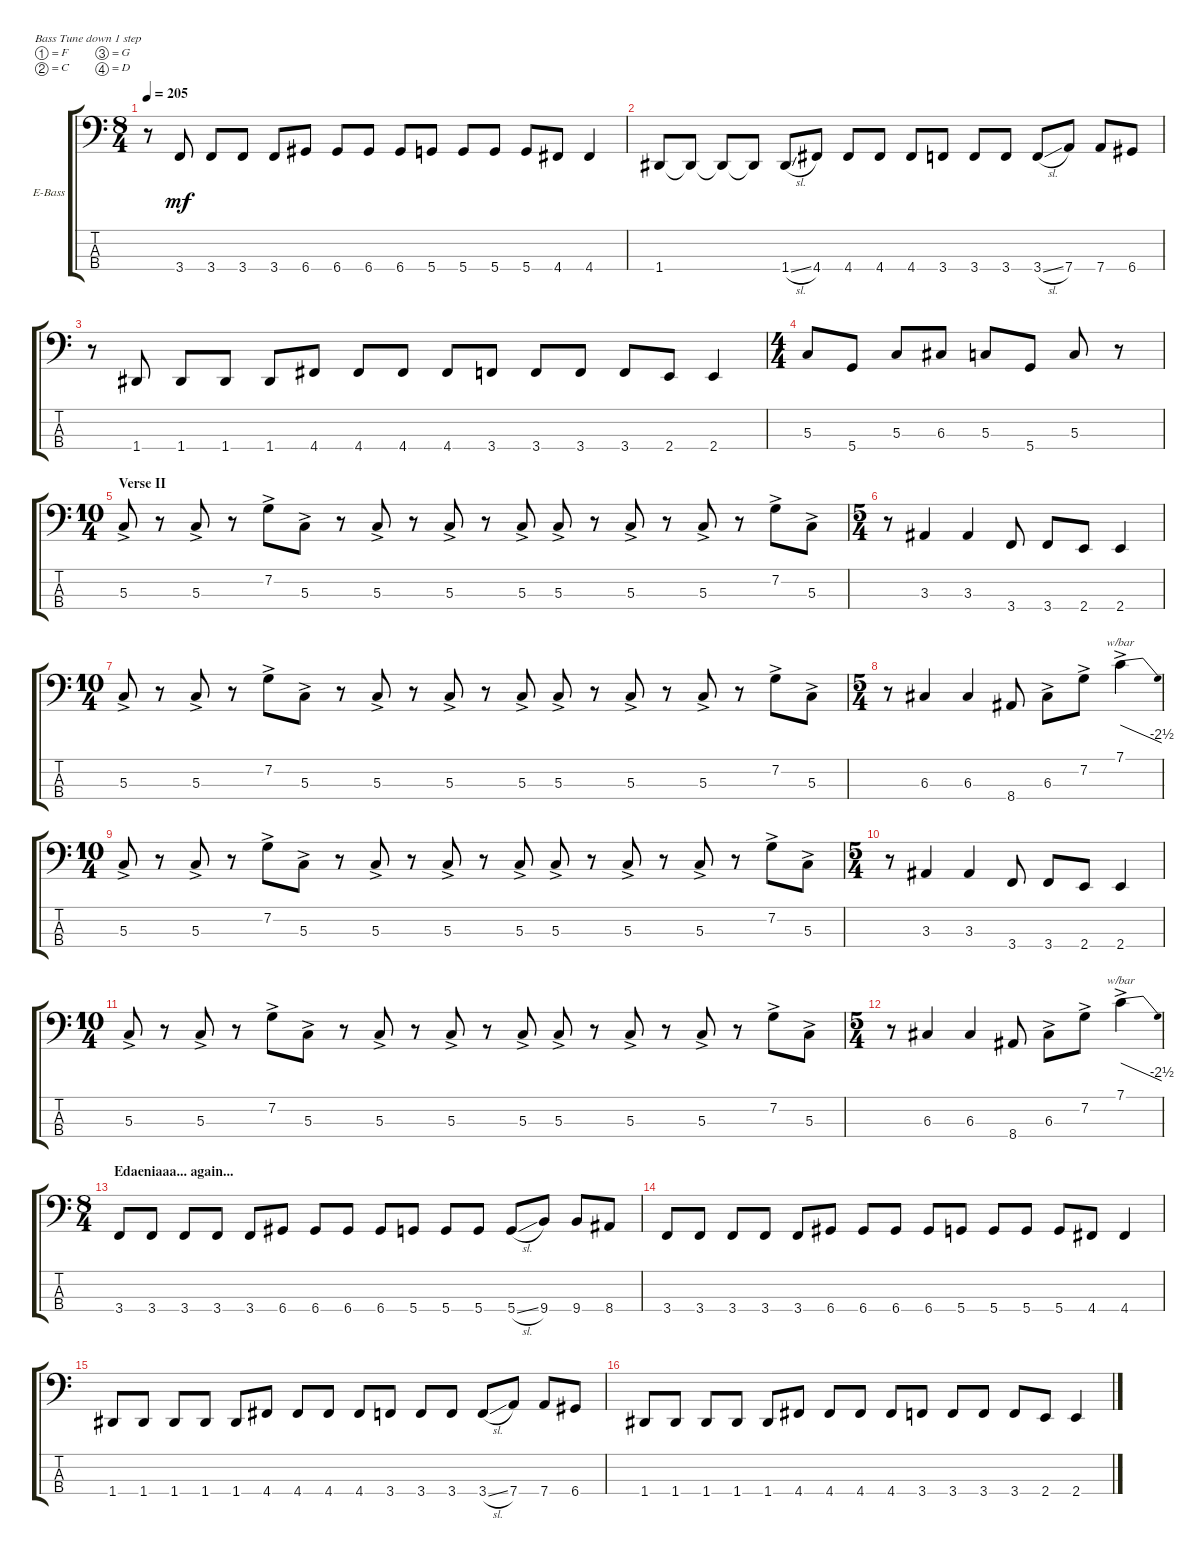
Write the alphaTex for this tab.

\defaultSystemsLayout 4
\bracketExtendMode groupsimilarinstruments
\firstSystemTrackNameOrientation horizontal
\otherSystemsTrackNameOrientation horizontal
\track ("Benoit Claus" "E-Bass") {instrument electricbassfinger}
\staff {score tabs}
\tuning (F2 C2 G1 D1)
\ts (8 4)
\tempo 205
\clef f4
\ks c
r.8{dy mf} 3.4.8 3.4.8 3.4.8 3.4.8 6.4.8 6.4.8 6.4.8 6.4.8 5.4.8 5.4.8 5.4.8 5.4.8 4.4.8 4.4.4 |
1.4.8 1.4{t}.8 1.4{t}.8 1.4{t}.8 1.4{sl}.8 4.4.8 4.4.8 4.4.8 4.4.8 3.4.8 3.4.8 3.4.8 3.4{sl}.8 7.4.8 7.4.8 6.4.8 |
r.8 1.4.8 1.4.8 1.4.8 1.4.8 4.4.8 4.4.8 4.4.8 4.4.8 3.4.8 3.4.8 3.4.8 3.4.8 2.4.8 2.4.4 |
\ts (4 4)
5.3.8 5.4.8 5.3.8 6.3.8 5.3.8 5.4.8 5.3.8 r.8 |
\ts (10 4)
\section ("" "Verse II")
5.3{ac}.8 r.8 5.3{ac}.8 r.8 7.2{ac}.8 5.3{ac}.8 r.8 5.3{ac}.8 r.8 5.3{ac}.8 r.8 5.3{ac}.8 5.3{ac}.8 r.8 5.3{ac}.8 r.8 5.3{ac}.8 r.8 7.2{ac}.8 5.3{ac}.8 |
\ts (5 4)
r.8 3.3.4 3.3.4 3.4.8 3.4.8 2.4.8 2.4.4 |
\ts (10 4)
5.3{ac}.8 r.8 5.3{ac}.8 r.8 7.2{ac}.8 5.3{ac}.8 r.8 5.3{ac}.8 r.8 5.3{ac}.8 r.8 5.3{ac}.8 5.3{ac}.8 r.8 5.3{ac}.8 r.8 5.3{ac}.8 r.8 7.2{ac}.8 5.3{ac}.8 |
\ts (5 4)
r.8 6.3.4 6.3.4 8.4.8 6.3{ac}.8 7.2{ac}.8 7.1{ac}.4{tbe (dive default 36.6 0 58.199999999999996 -10)} |
\ts (10 4)
5.3{ac}.8 r.8 5.3{ac}.8 r.8 7.2{ac}.8 5.3{ac}.8 r.8 5.3{ac}.8 r.8 5.3{ac}.8 r.8 5.3{ac}.8 5.3{ac}.8 r.8 5.3{ac}.8 r.8 5.3{ac}.8 r.8 7.2{ac}.8 5.3{ac}.8 |
\ts (5 4)
r.8 3.3.4 3.3.4 3.4.8 3.4.8 2.4.8 2.4.4 |
\ts (10 4)
5.3{ac}.8 r.8 5.3{ac}.8 r.8 7.2{ac}.8 5.3{ac}.8 r.8 5.3{ac}.8 r.8 5.3{ac}.8 r.8 5.3{ac}.8 5.3{ac}.8 r.8 5.3{ac}.8 r.8 5.3{ac}.8 r.8 7.2{ac}.8 5.3{ac}.8 |
\ts (5 4)
r.8 6.3.4 6.3.4 8.4.8 6.3{ac}.8 7.2{ac}.8 7.1{ac}.4{tbe (dive default 36.6 0 58.199999999999996 -10)} |
\ts (8 4)
\section ("" "Edaeniaaa... again...")
3.4.8 3.4.8 3.4.8 3.4.8 3.4.8 6.4.8 6.4.8 6.4.8 6.4.8 5.4.8 5.4.8 5.4.8 5.4{sl}.8 9.4.8 9.4.8 8.4.8 |
3.4.8 3.4.8 3.4.8 3.4.8 3.4.8 6.4.8 6.4.8 6.4.8 6.4.8 5.4.8 5.4.8 5.4.8 5.4.8 4.4.8 4.4.4 |
1.4.8 1.4.8 1.4.8 1.4.8 1.4.8 4.4.8 4.4.8 4.4.8 4.4.8 3.4.8 3.4.8 3.4.8 3.4{sl}.8 7.4.8 7.4.8 6.4.8 |
1.4.8 1.4.8 1.4.8 1.4.8 1.4.8 4.4.8 4.4.8 4.4.8 4.4.8 3.4.8 3.4.8 3.4.8 3.4.8 2.4.8 2.4.4
